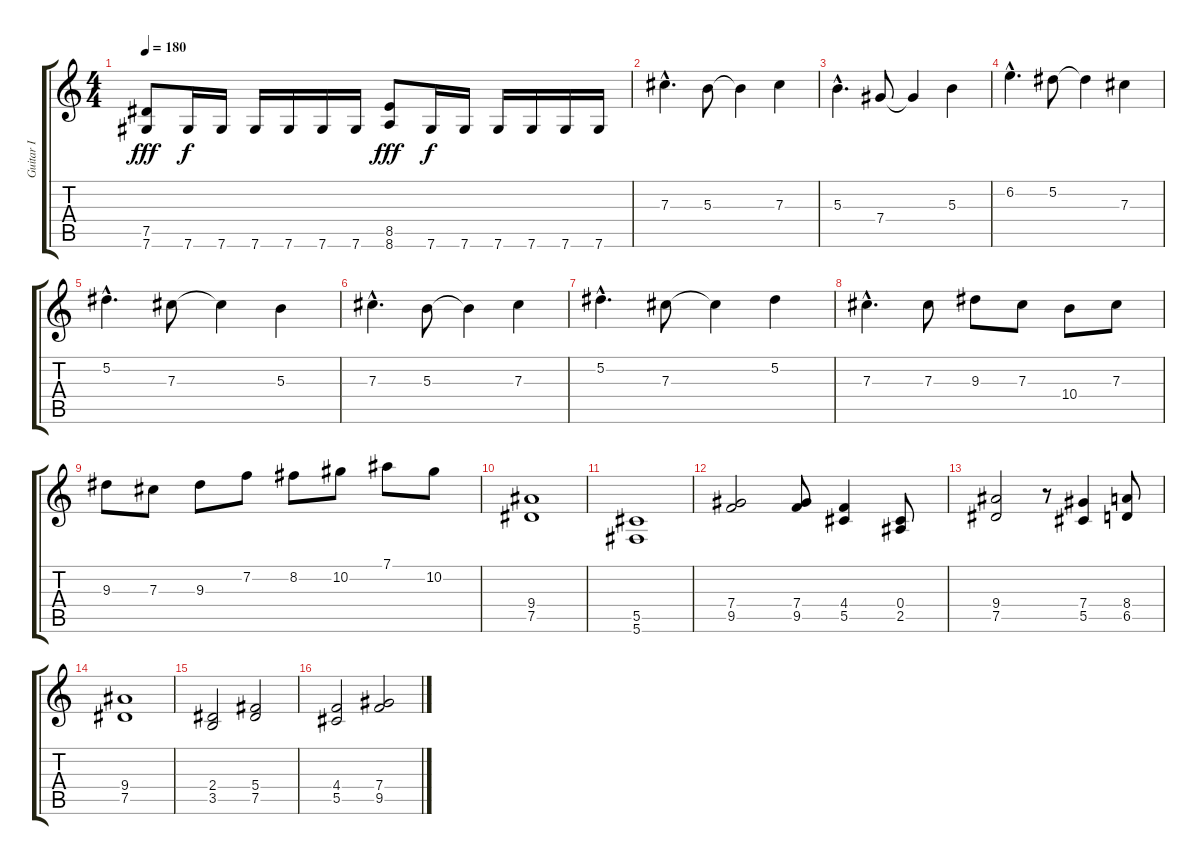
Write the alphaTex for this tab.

\track ("Guitar I" "Guitar I") {instrument distortionguitar}
\staff {score tabs}
\tuning (Eb4 Bb3 Gb3 Db3 Ab2 Db2) {hide}
\ts (4 4)
\tempo 180
\clef g2
\ks c
(7.5 7.6).8{dy fff} 7.6.16{dy f} 7.6.16 7.6.16 7.6.16 7.6.16 7.6.16 (8.5 8.6).8{dy fff} 7.6.16{dy f} 7.6.16 7.6.16 7.6.16 7.6.16 7.6.16 |
7.3{hac}.4{d} 5.3.8 5.3{t}.4 7.3.4 |
5.3{hac}.4{d} 7.4.8 7.4{t}.4 5.3.4 |
6.2{hac}.4{d} 5.2.8 5.2{t}.4 7.3.4 |
5.2{hac}.4{d} 7.3.8 7.3{t}.4 5.3.4 |
7.3{hac}.4{d} 5.3.8 5.3{t}.4 7.3.4 |
5.2{hac}.4{d} 7.3.8 7.3{t}.4 5.2.4 |
7.3{hac}.4{d} 7.3.8 9.3.8 7.3.8 10.4.8 7.3.8 |
9.3.8 7.3.8 9.3.8 7.2.8 8.2.8 10.2.8 7.1.8 10.2.8 |
(9.4 7.5).1 |
(5.5 5.6).1 |
(7.4 9.5).2 (7.4 9.5).8 (4.4 5.5).4 (0.4 2.5).8 |
(9.4 7.5).2 r.8 (7.4 5.5).4 (8.4 6.5).8 |
(9.4 7.5).1 |
(2.4 3.5).2 (5.4 7.5).2 |
(4.4 5.5).2 (7.4 9.5).2
